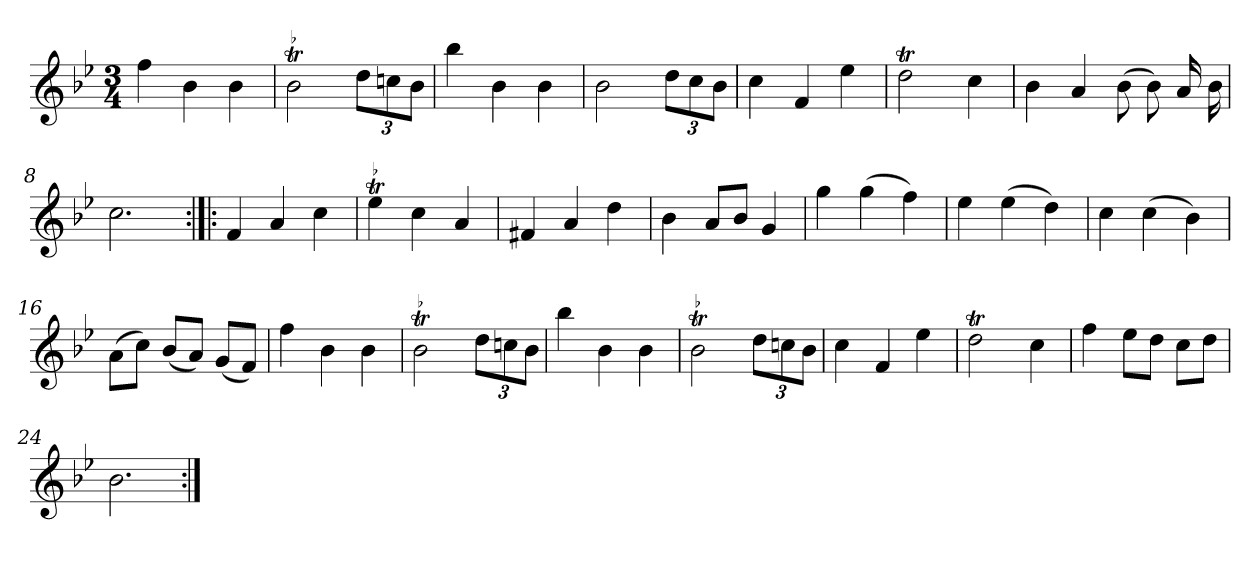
**kern
*part1
*staff1
*clefG2
*k[b-e-]
*B-:
*M3/4
*MM120
=1
4ff
4b-
4b-
=2
!LO:TR:acc=-
2b-t
12dd\L
12ccn\
12b-\J
=3
4bb-
4b-
4b-
=4
2b-
12dd\L
12cc\
12b-\J
=5
4cc
4f
4ee-
=6
2ddt
4cc
=7
4b-
4a
(8b-
8b-)
16a
16b-
=8
2.cc
=9:|!|:
4f
4a
4cc
=10
!LO:TR:acc=-
4ee-t
4cc
4a
=11
4f#X
4a
4dd
=12
4b-
8a/L
8b-/J
4g
=13
4gg
(4gg
4ff)
=14
4ee-
(4ee-
4dd)
=15
4cc
(4cc
4b-)
=16
(8a\L
8cc\J)
(8b-/L
8a/J)
(8g/L
8f/J)
=17
4ff
4b-
4b-
=18
!LO:TR:acc=-
2b-t
12dd\L
12ccn\
12b-\J
=19
4bb-
4b-
4b-
=20
!LO:TR:acc=-
2b-t
12dd\L
12ccn\
12b-\J
=21
4cc
4f
4ee-
=22
2ddt
4cc
=23
4ff
8ee-\L
8dd\J
8cc\L
8dd\J
=24
2.b-
=:|!
*-
